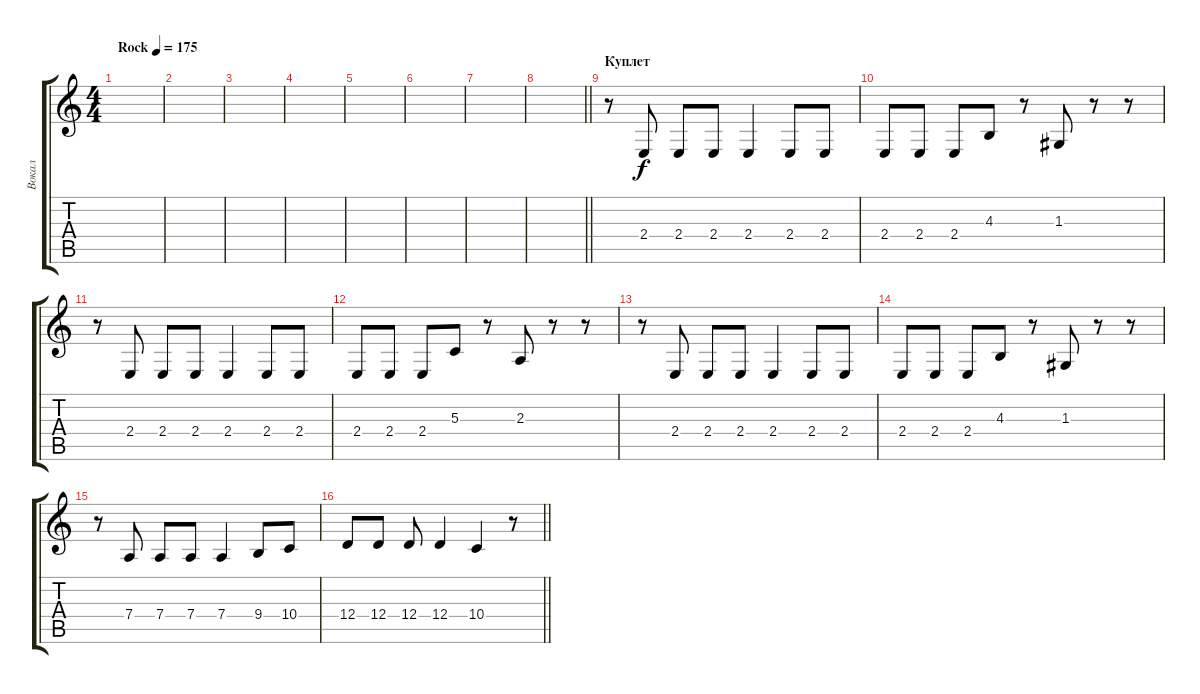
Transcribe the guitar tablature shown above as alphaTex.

\track ("Вокал" "Вокал") {instrument tenorsax}
\staff {score tabs}
\tuning (E4 B3 G3 D3 A2 E2) {hide}
\ts (4 4)
\tempo (175 "Rock")
\clef g2
\ks c
|
|
|
|
|
|
|
\barLineRight lightlight
|
\section ("" "Куплет")
r.8 2.4.8 2.4.8 2.4.8 2.4.4 2.4.8 2.4.8 |
2.4.8 2.4.8 2.4.8 4.3.8 r.8 1.3.8 r.8 r.8 |
r.8 2.4.8 2.4.8 2.4.8 2.4.4 2.4.8 2.4.8 |
2.4.8 2.4.8 2.4.8 5.3.8 r.8 2.3.8 r.8 r.8 |
r.8 2.4.8 2.4.8 2.4.8 2.4.4 2.4.8 2.4.8 |
2.4.8 2.4.8 2.4.8 4.3.8 r.8 1.3.8 r.8 r.8 |
r.8 7.4.8 7.4.8 7.4.8 7.4.4 9.4.8 10.4.8 |
\barLineRight lightlight
12.4.8 12.4.8 12.4.8 12.4.4 10.4.4 r.8
